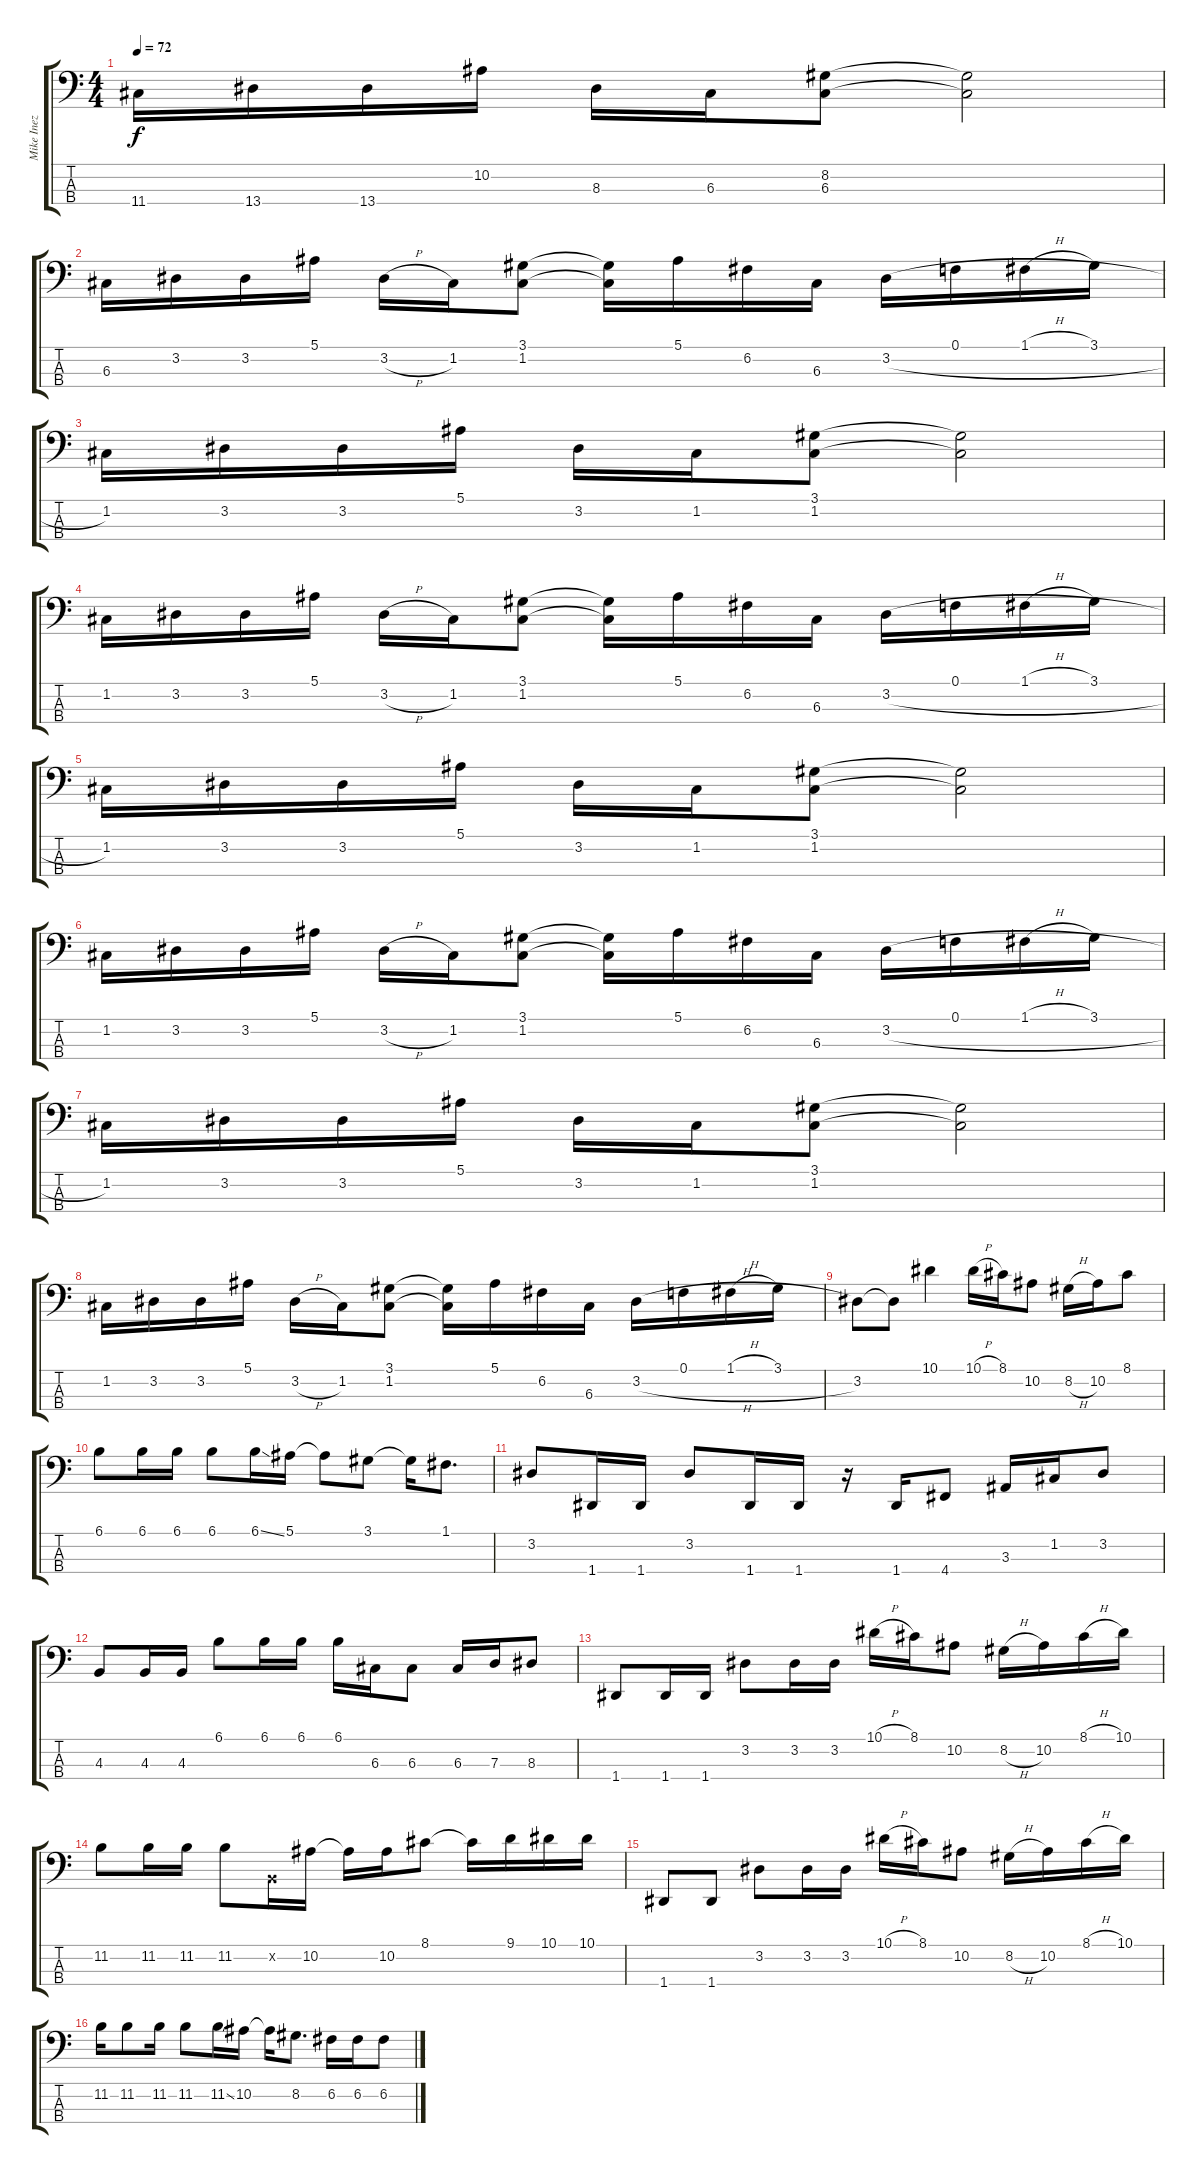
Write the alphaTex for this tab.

\track ("Mike Inez - Bass" "Mike Inez ") {instrument slapbass2}
\staff {score tabs}
\tuning (F2 C2 G1 D1) {hide}
\ts (4 4)
\tempo 72
\clef f4
\ks c
11.4.16{dy f} 13.4.16 13.4.16 10.2.16 8.3.16 6.3.16 (8.2 6.3).8 (8.2{t} 6.3{t}).2 |
6.3.16 3.2.16 3.2.16 5.1.16 3.2{h}.16 1.2.16 (3.1 1.2).8 (3.1{t} 1.2{t}).16 5.1.16 6.2.16 6.3.16 3.2{h}.16 0.1.16 1.1{h}.16 3.1.16 |
1.2.16 3.2.16 3.2.16 5.1.16 3.2.16 1.2.16 (3.1 1.2).8 (3.1{t} 1.2{t}).2 |
1.2.16 3.2.16 3.2.16 5.1.16 3.2{h}.16 1.2.16 (3.1 1.2).8 (3.1{t} 1.2{t}).16 5.1.16 6.2.16 6.3.16 3.2{h}.16 0.1.16 1.1{h}.16 3.1.16 |
1.2.16 3.2.16 3.2.16 5.1.16 3.2.16 1.2.16 (3.1 1.2).8 (3.1{t} 1.2{t}).2 |
1.2.16 3.2.16 3.2.16 5.1.16 3.2{h}.16 1.2.16 (3.1 1.2).8 (3.1{t} 1.2{t}).16 5.1.16 6.2.16 6.3.16 3.2{h}.16 0.1.16 1.1{h}.16 3.1.16 |
1.2.16 3.2.16 3.2.16 5.1.16 3.2.16 1.2.16 (3.1 1.2).8 (3.1{t} 1.2{t}).2 |
1.2.16 3.2.16 3.2.16 5.1.16 3.2{h}.16 1.2.16 (3.1 1.2).8 (3.1{t} 1.2{t}).16 5.1.16 6.2.16 6.3.16 3.2{h}.16 0.1.16 1.1{h}.16 3.1.16 |
3.2.8 3.2{t}.8 10.1.4 10.1{h}.16 8.1.16 10.2.8 8.2{h}.16 10.2.16 8.1.8 |
6.1.8 6.1.16 6.1.16 6.1.8 6.1{ss}.16 5.1.16 5.1{t}.8 3.1.8 3.1{t}.16 1.1.8{d} |
3.2.8 1.4.16 1.4.16 3.2.8 1.4.16 1.4.16 r.16 1.4.16 4.4.8 3.3.16 1.2.16 3.2.8 |
4.3.8 4.3.16 4.3.16 6.1.8 6.1.16 6.1.16 6.1.16 6.3.16 6.3.8 6.3.16 7.3.16 8.3.8 |
1.4.8 1.4.16 1.4.16 3.2.8 3.2.16 3.2.16 10.1{h}.16 8.1.16 10.2.8 8.2{h}.16 10.2.16 8.1{h}.16 10.1.16 |
11.2.8 11.2.16 11.2.16 11.2.8 -1.2{x}.16 10.2.16 10.2{t}.16 10.2.16 8.1.8 8.1{t}.16 9.1.16 10.1.16 10.1.16 |
1.4.8 1.4.8 3.2.8 3.2.16 3.2.16 10.1{h}.16 8.1.16 10.2.8 8.2{h}.16 10.2.16 8.1{h}.16 10.1.16 |
11.2.16 11.2.8 11.2.16 11.2.8 11.2{ss}.16 10.2.16 10.2{t}.16 8.2.8{d} 6.2.16 6.2.16 6.2.8
